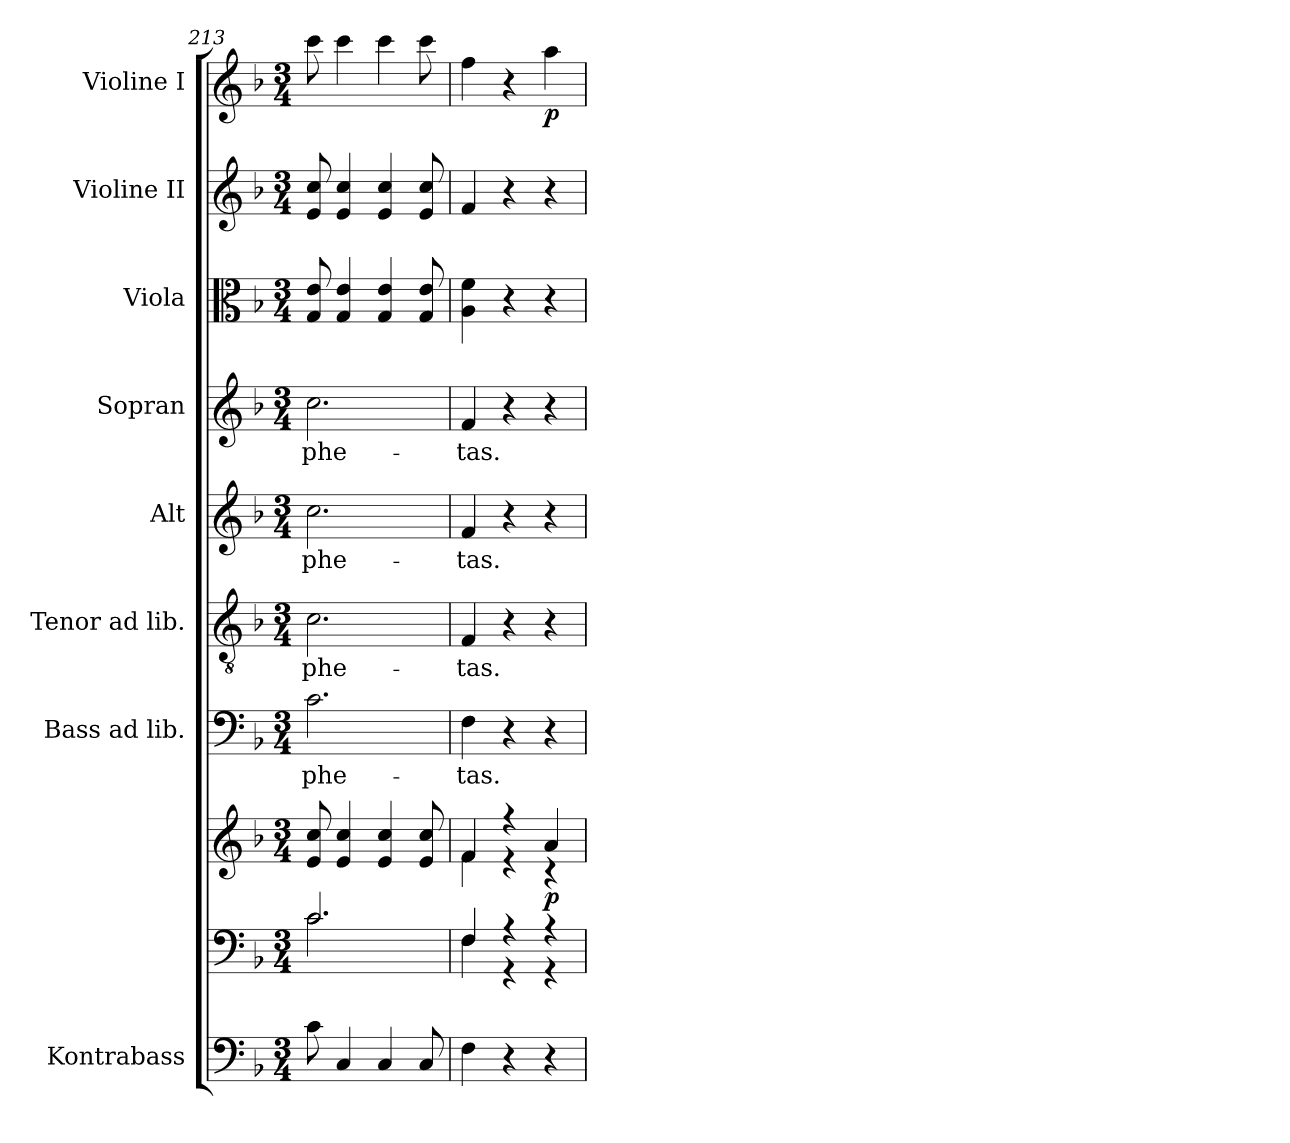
**kern	**kern	**kern	**dynam	**kern	**text	**kern	**text	**kern	**text	**kern	**text	**kern	**kern	**kern	**dynam
*part9	*part8	*part8	*part8	*part7	*part7	*part6	*part6	*part5	*part5	*part4	*part4	*part3	*part2	*part1	*part1
*staff10	*staff9	*staff8	*staff8/9	*staff7	*staff7	*staff6	*staff6	*staff5	*staff5	*staff4	*staff4	*staff3	*staff2	*staff1	*staff1
*I"Kontrabass	*	*	*	*I"Bass ad lib.	*	*I"Tenor ad lib.	*	*I"Alt	*	*I"Sopran	*	*I"Viola	*I"Violine II	*I"Violine I	*
*I'Kb.	*	*	*	*I'B.	*	*I'T.	*	*I'A.	*	*I'S.	*	*I'Vla.	*I'Vl. II	*I'Vl. I	*
*clefF4	*clefF4	*clefG2	*	*clefF4	*	*clefGv2	*	*clefG2	*	*clefG2	*	*clefC3	*clefG2	*clefG2	*
*ITrd7c12	*	*	*	*	*	*	*	*	*	*	*	*	*	*	*
*k[b-]	*k[b-]	*k[b-]	*	*k[b-]	*	*k[b-]	*	*k[b-]	*	*k[b-]	*	*k[b-]	*k[b-]	*k[b-]	*
*F:	*F:	*F:	*	*F:	*	*F:	*	*F:	*	*F:	*	*F:	*F:	*F:	*
*M3/4	*M3/4	*M3/4	*	*M3/4	*	*M3/4	*	*M3/4	*	*M3/4	*	*M3/4	*M3/4	*M3/4	*
=213	=213	=213	=213	=213	=213	=213	=213	=213	=213	=213	=213	=213	=213	=213	=213
*	*^	*	*	*	*	*	*	*	*	*	*	*	*	*	*
!	!	!	!	!	!	!LO:LY:b	!	!LO:LY:b	!	!LO:LY:b	!	!LO:LY:b	!	!	!	!
8C\	2.c/	2.c\	8e/ 8cc/	.	2.c\	-phe-	2.c\	-phe-	2.cc\	-phe-	2.cc\	-phe-	8G/ 8e/	8e/ 8cc/	8ccc\	.
4CC/	.	.	4e/ 4cc/	.	.	.	.	.	.	.	.	.	4G/ 4e/	4e/ 4cc/	4ccc\	.
4CC/	.	.	4e/ 4cc/	.	.	.	.	.	.	.	.	.	4G/ 4e/	4e/ 4cc/	4ccc\	.
8CC/	.	.	8e/ 8cc/	.	.	.	.	.	.	.	.	.	8G/ 8e/	8e/ 8cc/	8ccc\	.
=214	=214	=214	=214	=214	=214	=214	=214	=214	=214	=214	=214	=214	=214	=214	=214	=214
*	*	*	*^	*	*	*	*	*	*	*	*	*	*	*	*	*
!	!	!	!	!	!	!	!LO:LY:b	!	!LO:LY:b	!	!LO:LY:b	!	!LO:LY:b	!	!	!	!
4FF\	4F/	4F\	4f/	4f\	.	4F\	-tas.	4F/	-tas.	4f/	-tas.	4f/	-tas.	4A\ 4f\	4f/	4ff\	.
4r	4r	4r	4r	4r	.	4r	.	4r	.	4r	.	4r	.	4r	4r	4r	.
!	!	!	!	!	!LO:DY:b	!	!	!	!	!	!	!	!	!	!	!	!LO:DY:b
4r	4r	4r	4a/	4rc	p	4r	.	4r	.	4r	.	4r	.	4r	4r	4aa\	p
*	*v	*v	*	*	*	*	*	*	*	*	*	*	*	*	*	*	*
*	*	*v	*v	*	*	*	*	*	*	*	*	*	*	*	*	*
=	=	=	=	=	=	=	=	=	=	=	=	=	=	=	=
*-	*-	*-	*-	*-	*-	*-	*-	*-	*-	*-	*-	*-	*-	*-	*-
